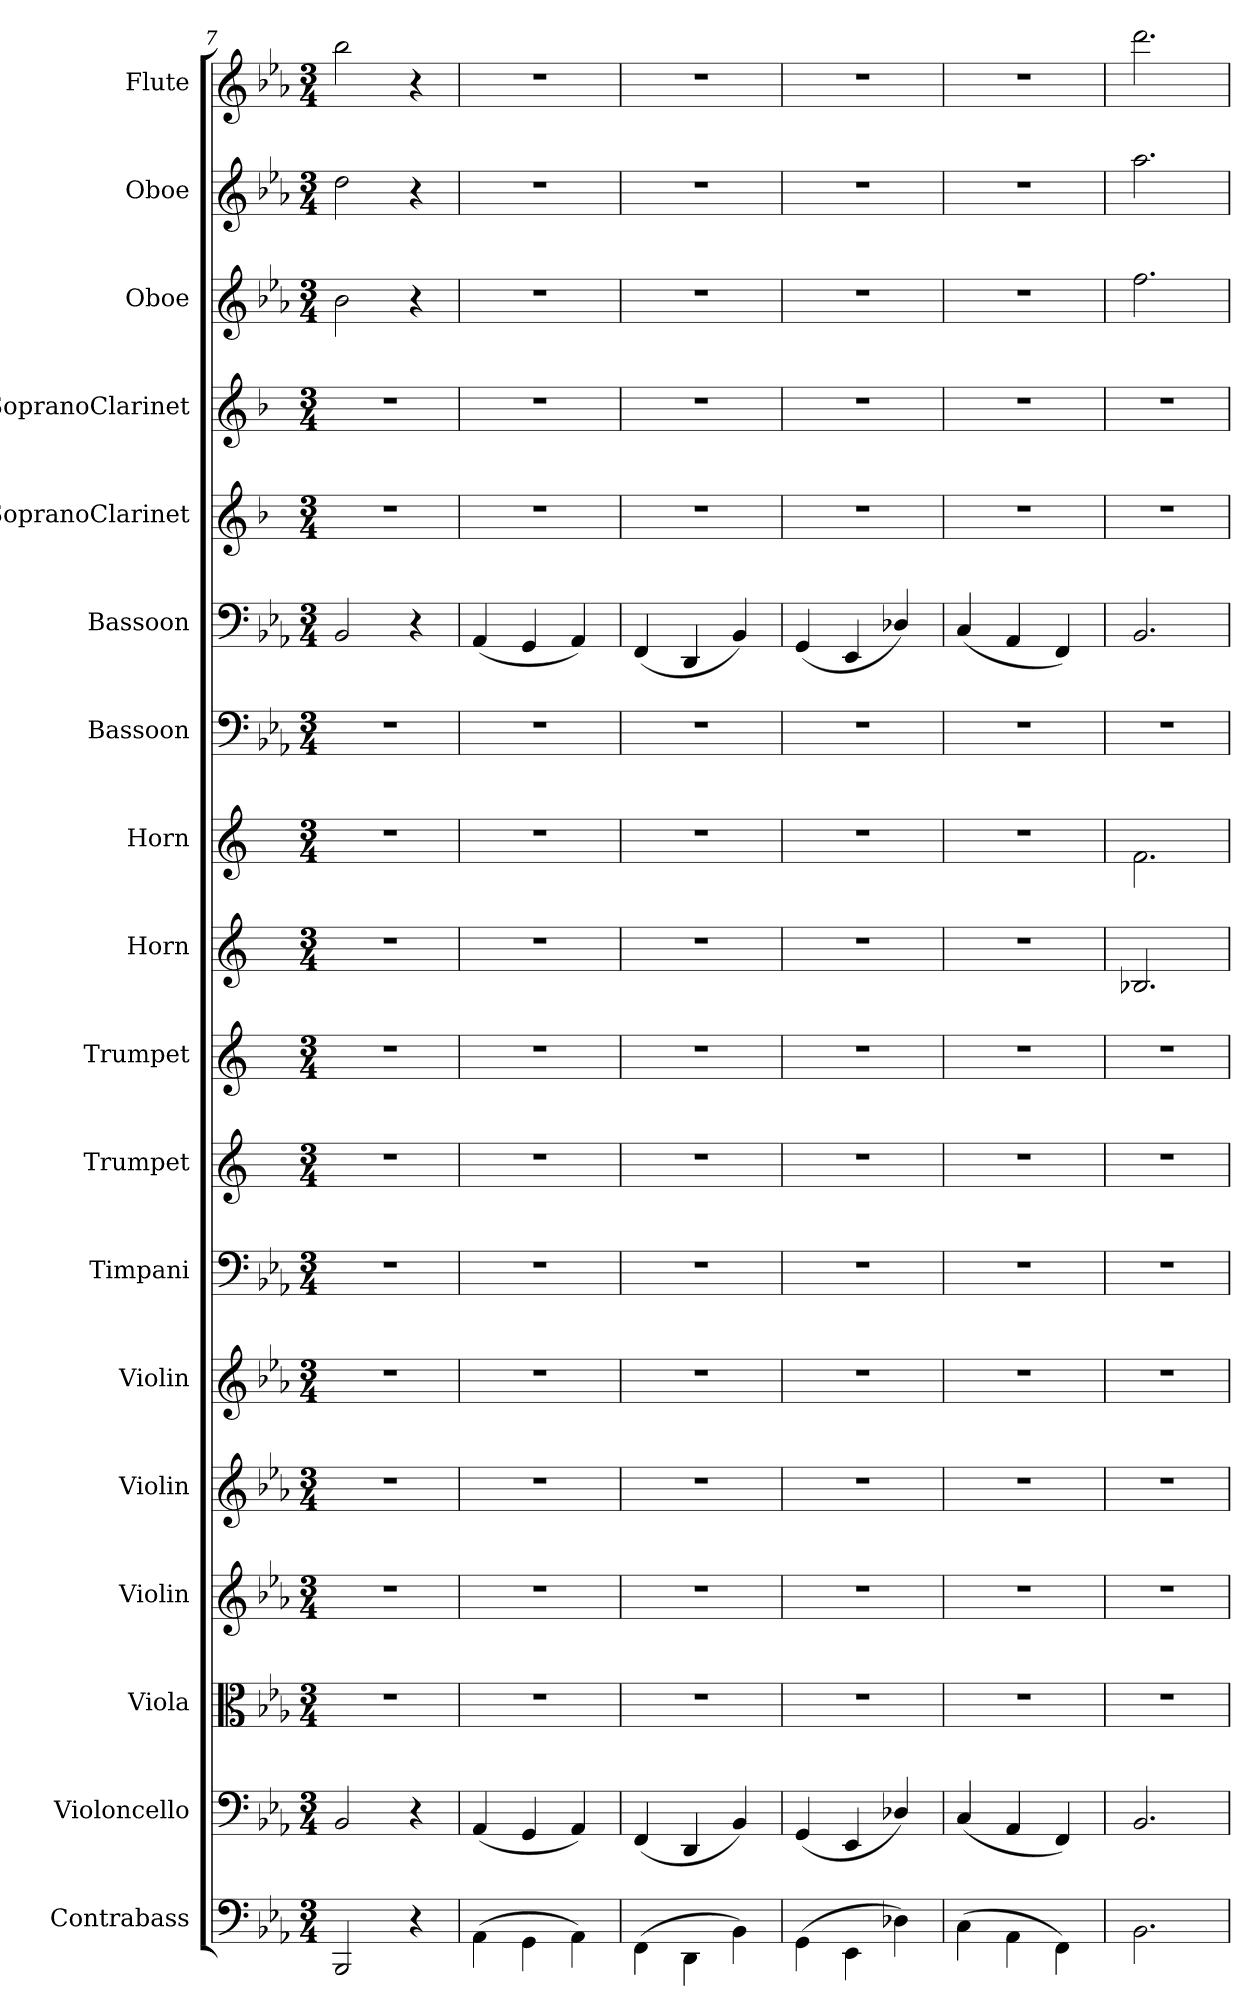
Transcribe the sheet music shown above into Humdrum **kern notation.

**kern	**kern	**kern	**kern	**kern	**kern	**kern	**kern	**kern	**kern	**kern	**kern	**kern	**kern	**kern	**kern	**kern	**kern
*part18	*part17	*part16	*part15	*part14	*part13	*part12	*part11	*part10	*part9	*part8	*part7	*part6	*part5	*part4	*part3	*part2	*part1
*staff18	*staff17	*staff16	*staff15	*staff14	*staff13	*staff12	*staff11	*staff10	*staff9	*staff8	*staff7	*staff6	*staff5	*staff4	*staff3	*staff2	*staff1
*I"Contrabass	*I"Violoncello	*I"Viola	*I"Violin	*I"Violin	*I"Violin	*I"Timpani	*I"Trumpet	*I"Trumpet	*I"Horn	*I"Horn	*I"Bassoon	*I"Bassoon	*I"SopranoClarinet	*I"SopranoClarinet	*I"Oboe	*I"Oboe	*I"Flute
*I'Cb	*I'Vc	*I'Vla	*I'Vln	*I'Vln	*I'Vln	*I'Timp	*I'Tpt	*I'Tpt	*I'Hn	*I'Hn	*I'Bsn	*I'Bsn	*	*	*I'Ob	*I'Ob	*I'Fl
*clefF4	*clefF4	*clefC3	*clefG2	*clefG2	*clefG2	*clefF4	*clefG2	*clefG2	*clefG2	*clefG2	*clefF4	*clefF4	*clefG2	*clefG2	*clefG2	*clefG2	*clefG2
*k[b-e-a-]	*k[b-e-a-]	*k[b-e-a-]	*k[b-e-a-]	*k[b-e-a-]	*k[b-e-a-]	*k[b-e-a-]	*k[]	*k[]	*k[]	*k[]	*k[b-e-a-]	*k[b-e-a-]	*k[b-]	*k[b-]	*k[b-e-a-]	*k[b-e-a-]	*k[b-e-a-]
*M3/4	*M3/4	*M3/4	*M3/4	*M3/4	*M3/4	*M3/4	*M3/4	*M3/4	*M3/4	*M3/4	*M3/4	*M3/4	*M3/4	*M3/4	*M3/4	*M3/4	*M3/4
=7	=7	=7	=7	=7	=7	=7	=7	=7	=7	=7	=7	=7	=7	=7	=7	=7	=7
2BBB-/	2BB-/	2.r	2.r	2.r	2.r	2.r	2.r	2.r	2.r	2.r	2.r	2BB-/	2.r	2.r	2b-\	2dd\	2bb-\
4r	4r	.	.	.	.	.	.	.	.	.	.	4r	.	.	4r	4r	4r
=8	=8	=8	=8	=8	=8	=8	=8	=8	=8	=8	=8	=8	=8	=8	=8	=8	=8
(4AA-\	(4AA-/	2.r	2.r	2.r	2.r	2.r	2.r	2.r	2.r	2.r	2.r	(4AA-/	2.r	2.r	2.r	2.r	2.r
4GG\	4GG/	.	.	.	.	.	.	.	.	.	.	4GG/	.	.	.	.	.
4AA-\)	4AA-/)	.	.	.	.	.	.	.	.	.	.	4AA-/)	.	.	.	.	.
=9	=9	=9	=9	=9	=9	=9	=9	=9	=9	=9	=9	=9	=9	=9	=9	=9	=9
(4FF\	(4FF/	2.r	2.r	2.r	2.r	2.r	2.r	2.r	2.r	2.r	2.r	(4FF/	2.r	2.r	2.r	2.r	2.r
4DD\	4DD/	.	.	.	.	.	.	.	.	.	.	4DD/	.	.	.	.	.
4BB-\)	4BB-/)	.	.	.	.	.	.	.	.	.	.	4BB-/)	.	.	.	.	.
=10	=10	=10	=10	=10	=10	=10	=10	=10	=10	=10	=10	=10	=10	=10	=10	=10	=10
(4GG\	(4GG/	2.r	2.r	2.r	2.r	2.r	2.r	2.r	2.r	2.r	2.r	(4GG/	2.r	2.r	2.r	2.r	2.r
4EE-\	4EE-/	.	.	.	.	.	.	.	.	.	.	4EE-/	.	.	.	.	.
4D-X\)	4D-X/)	.	.	.	.	.	.	.	.	.	.	4D-X/)	.	.	.	.	.
=11	=11	=11	=11	=11	=11	=11	=11	=11	=11	=11	=11	=11	=11	=11	=11	=11	=11
(4C\	(4C/	2.r	2.r	2.r	2.r	2.r	2.r	2.r	2.r	2.r	2.r	(4C/	2.r	2.r	2.r	2.r	2.r
4AA-\	4AA-/	.	.	.	.	.	.	.	.	.	.	4AA-/	.	.	.	.	.
4FF\)	4FF/)	.	.	.	.	.	.	.	.	.	.	4FF/)	.	.	.	.	.
=12	=12	=12	=12	=12	=12	=12	=12	=12	=12	=12	=12	=12	=12	=12	=12	=12	=12
2.BB-\	2.BB-/	2.r	2.r	2.r	2.r	2.r	2.r	2.r	2.B-X/	2.f\	2.r	2.BB-/	2.r	2.r	2.ff\	2.aa-\	2.ddd\
=	=	=	=	=	=	=	=	=	=	=	=	=	=	=	=	=	=
*-	*-	*-	*-	*-	*-	*-	*-	*-	*-	*-	*-	*-	*-	*-	*-	*-	*-
